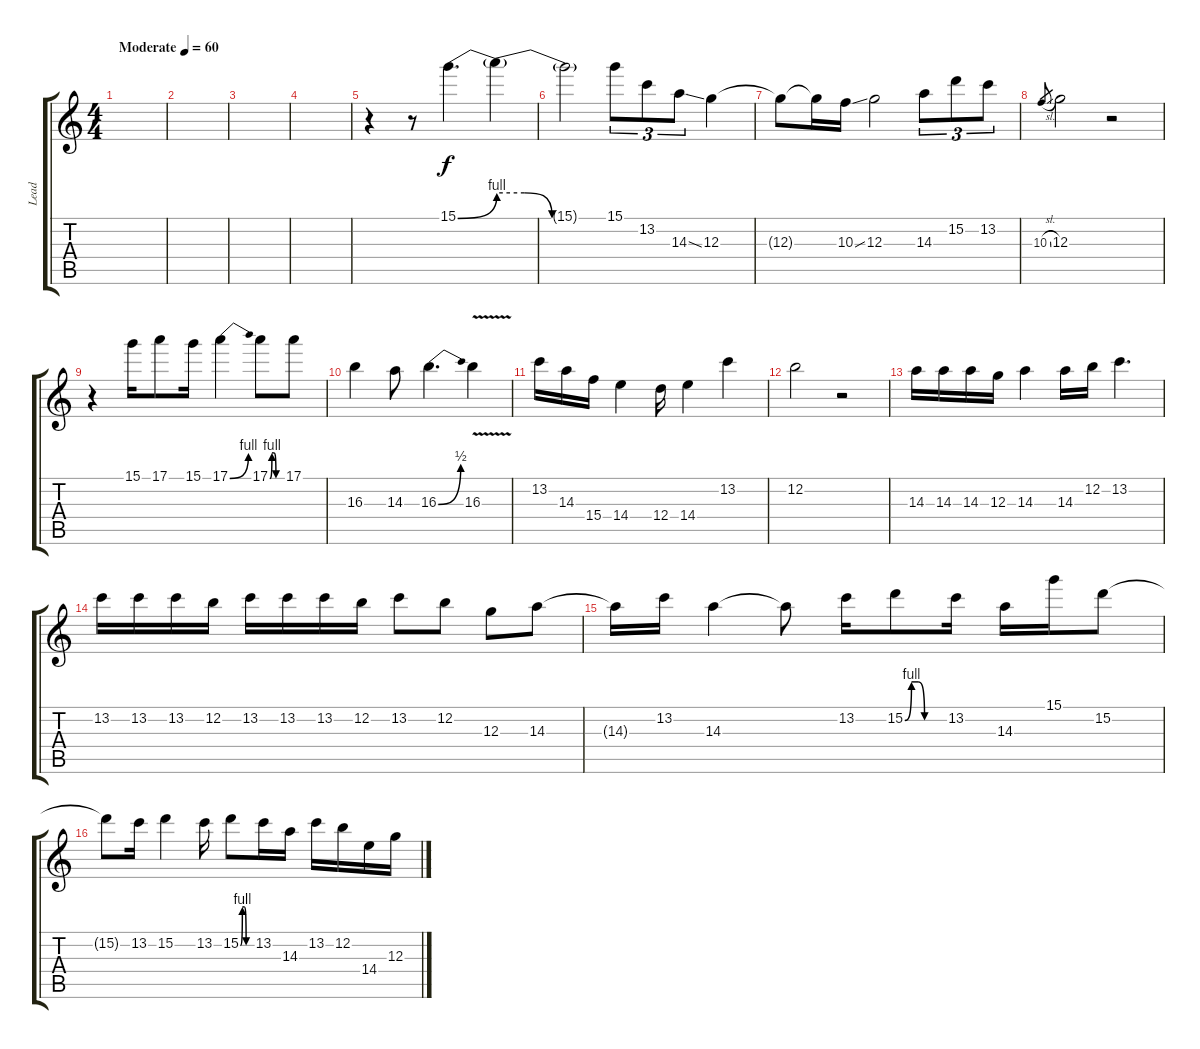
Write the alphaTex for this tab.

\track ("Lead" "Lead") {instrument distortionguitar}
\staff {score tabs}
\tuning (E4 B3 G3 D3 A2 E2) {hide}
\ts (4 4)
\tempo (60 "Moderate")
\clef g2
\ks c
|
|
|
|
r.4 r.8 15.1{be (bend 0 0 60 4)}.4{d} 15.1{be (custom 0 4 15 4 30 0 60 0) t}.4 |
15.1{t}.2 15.1.8{tu (3 2)} 13.2.8{tu (3 2)} 14.3{ss}.8{tu (3 2)} 12.3.4 |
12.3{t}.8 12.3{t}.16 10.3{ss}.16 12.3.2 14.3.8{tu (3 2)} 15.2.8{tu (3 2)} 13.2.8{tu (3 2)} |
10.3{sl}.8{gr} 12.3.2 r.2 |
r.4 15.1.16 17.1.8 15.1.16 17.1{be (bend 0 0 60 4)}.4 17.1{be (custom 0 0 10 4 20 4 30 0 60 0)}.8 17.1.8 |
16.3.4 14.3.8 16.3{be (bend 0 0 60 2)}.4{d} 16.3{v}.4 |
13.2.16 14.3.16 15.4.16 14.4.4 12.4.16 14.4.4 13.2.4 |
12.2.2 r.2 |
14.3.16 14.3.16 14.3.16 12.3.16 14.3.4 14.3.16 12.2.16 13.2.4{d} |
13.2.16 13.2.16 13.2.16 12.2.16 13.2.16 13.2.16 13.2.16 12.2.16 13.2.8 12.2.8 12.3.8 14.3.8 |
14.3{t}.16 13.2.16 14.3.4 14.3{t}.8 13.2.16 15.2{be (custom 0 0 10 4 20 4 30 0 60 0)}.8 13.2.16 14.3.16 15.1.16 15.2.8 |
15.2{t}.8 13.2.16 15.2.4 13.2.16 15.2{be (custom 0 0 10 4 20 4 30 0 60 0)}.8 13.2.16 14.3.16 13.2.16 12.2.16 14.4.16 12.3.16
